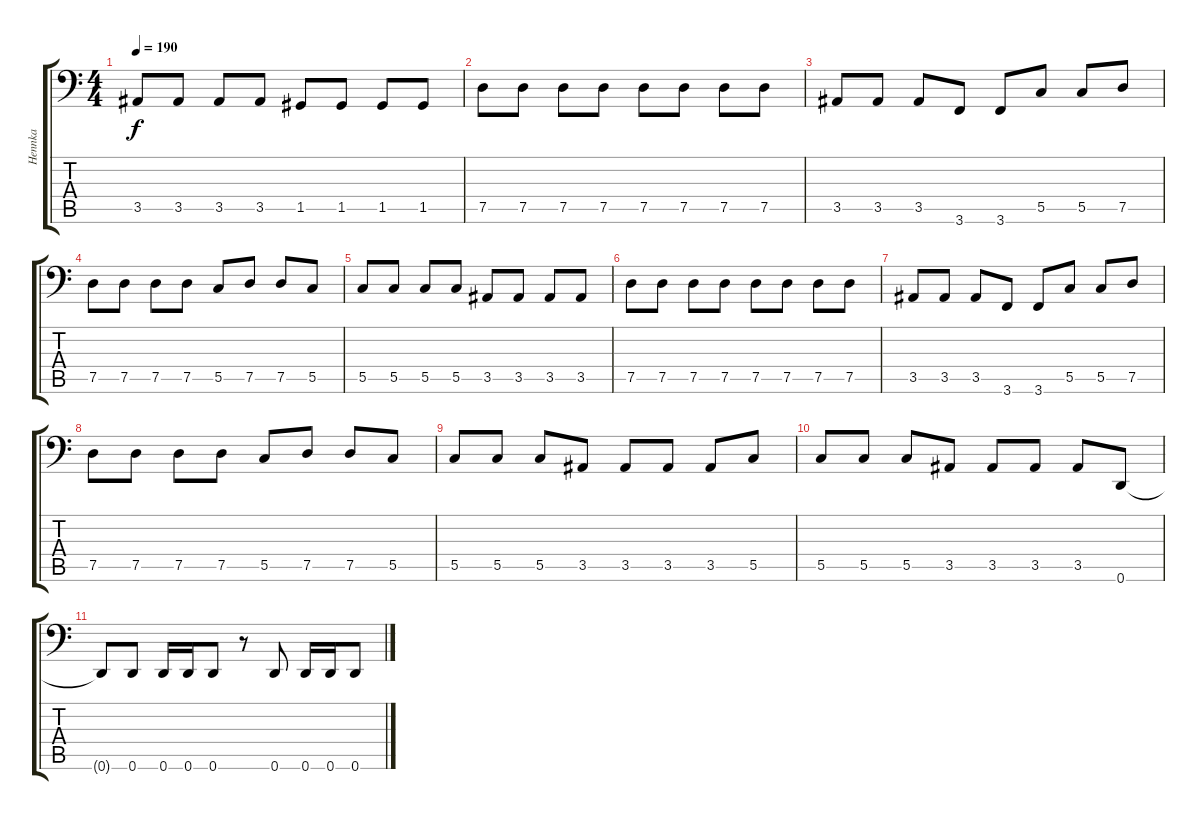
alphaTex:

\track ("Hennka" "Hennka") {instrument electricbassfinger}
\staff {score tabs}
\tuning (D3 A2 F2 C2 G1 D1) {hide}
\ts (4 4)
\tempo 190
\clef f4
\ks c
3.5.8{dy f} 3.5.8 3.5.8 3.5.8 1.5.8 1.5.8 1.5.8 1.5.8 |
7.5.8 7.5.8 7.5.8 7.5.8 7.5.8 7.5.8 7.5.8 7.5.8 |
3.5.8 3.5.8 3.5.8 3.6.8 3.6.8 5.5.8 5.5.8 7.5.8 |
7.5.8 7.5.8 7.5.8 7.5.8 5.5.8 7.5.8 7.5.8 5.5.8 |
5.5.8 5.5.8 5.5.8 5.5.8 3.5.8 3.5.8 3.5.8 3.5.8 |
7.5.8 7.5.8 7.5.8 7.5.8 7.5.8 7.5.8 7.5.8 7.5.8 |
3.5.8 3.5.8 3.5.8 3.6.8 3.6.8 5.5.8 5.5.8 7.5.8 |
7.5.8 7.5.8 7.5.8 7.5.8 5.5.8 7.5.8 7.5.8 5.5.8 |
5.5.8 5.5.8 5.5.8 3.5.8 3.5.8 3.5.8 3.5.8 5.5.8 |
5.5.8 5.5.8 5.5.8 3.5.8 3.5.8 3.5.8 3.5.8 0.6.8 |
0.6{t}.8 0.6.8 0.6.16 0.6.16 0.6.8 r.8 0.6.8 0.6.16 0.6.16 0.6.8
